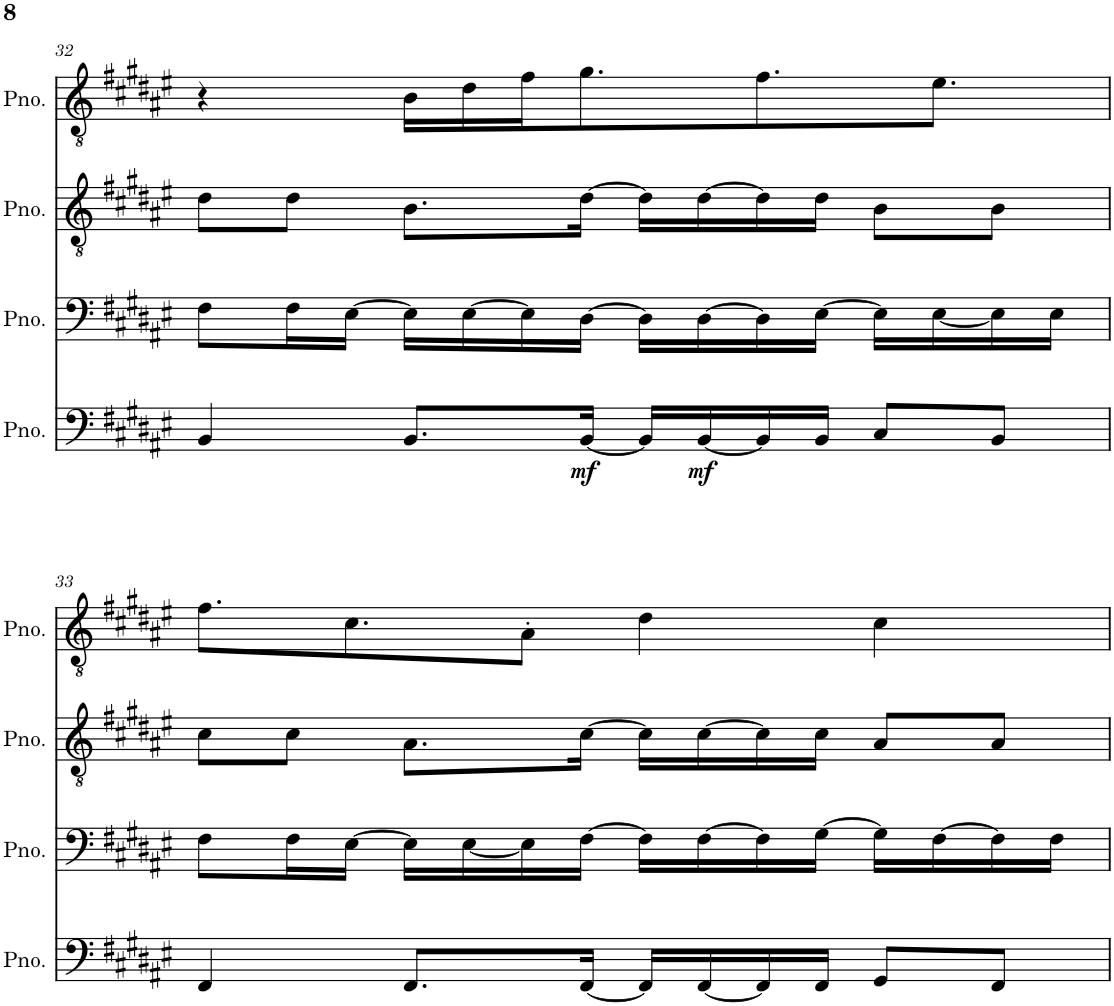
**kern	**dynam	**kern	**kern	**kern
*part4	*part4	*part3	*part2	*part1
*staff4	*staff4	*staff3	*staff2	*staff1
*I"Piano	*	*I"Piano	*I"Piano	*I"Piano
*I'Pno.	*	*I'Pno.	*I'Pno.	*I'Pno.
!!LO:PB:g=z
*clefF4	*	*clefF4	*clefGv2	*clefGv2
*k[f#c#g#d#a#e#]	*	*k[f#c#g#d#a#e#]	*k[f#c#g#d#a#e#]	*k[f#c#g#d#a#e#]
*M4/4	*	*M4/4	*M4/4	*M4/4
*met(c)	*	*met(c)	*met(c)	*met(c)
=32	=32	=32	=32	=32
4BB/	.	8F#\L	8d#\L	4r
.	.	16F#\L	8d#\J	.
.	.	[>16E#\JJ	.	.
8.BB/L	.	16E#\LL]	8.B\L	16B\LL
.	.	[>16E#\	.	16d#\
.	.	16E#\]	.	16f#\J
!	!LO:DY:b	!	!	!
[<16BB/Jk	mf	[>16D#\JJ	[>16d#\Jk	8.g#\
16BB/LL]	.	16D#\LL]	16d#\LL]	.
!	!LO:DY:b	!	!	!
[<16BB/	mf	[>16D#\	[>16d#\	.
16BB/]	.	16D#\]	16d#\]	8.f#\
16BB/JJ	.	[>16E#\JJ	16d#\JJ	.
8C#/L	.	16E#\LL]	8B\L	.
.	.	[<16E#\	.	8.e#\J
8BB/J	.	16E#\]	8B\J	.
.	.	16E#\JJ	.	.
!!LO:LB:g=z
=33	=33	=33	=33	=33
4FF#/	.	8F#\L	8c#\L	8.f#\L
.	.	16F#\L	8c#\J	.
.	.	[>16E#\JJ	.	8.c#\
8.FF#/L	.	16E#\LL]	8.A#\L	.
.	.	[<16E#\	.	.
.	.	16E#\]	.	8A#'\J
[<16FF#/Jk	.	[>16F#\JJ	[>16c#\Jk	.
16FF#/LL]	.	16F#\LL]	16c#\LL]	4d#\
[<16FF#/	.	[>16F#\	[>16c#\	.
16FF#/]	.	16F#\]	16c#\]	.
16FF#/JJ	.	[>16G#\JJ	16c#\JJ	.
8GG#/L	.	16G#\LL]	8A#/L	4c#\
.	.	[>16F#\	.	.
8FF#/J	.	16F#\]	8A#/J	.
.	.	16F#\JJ	.	.
=	=	=	=	=
*-	*-	*-	*-	*-
